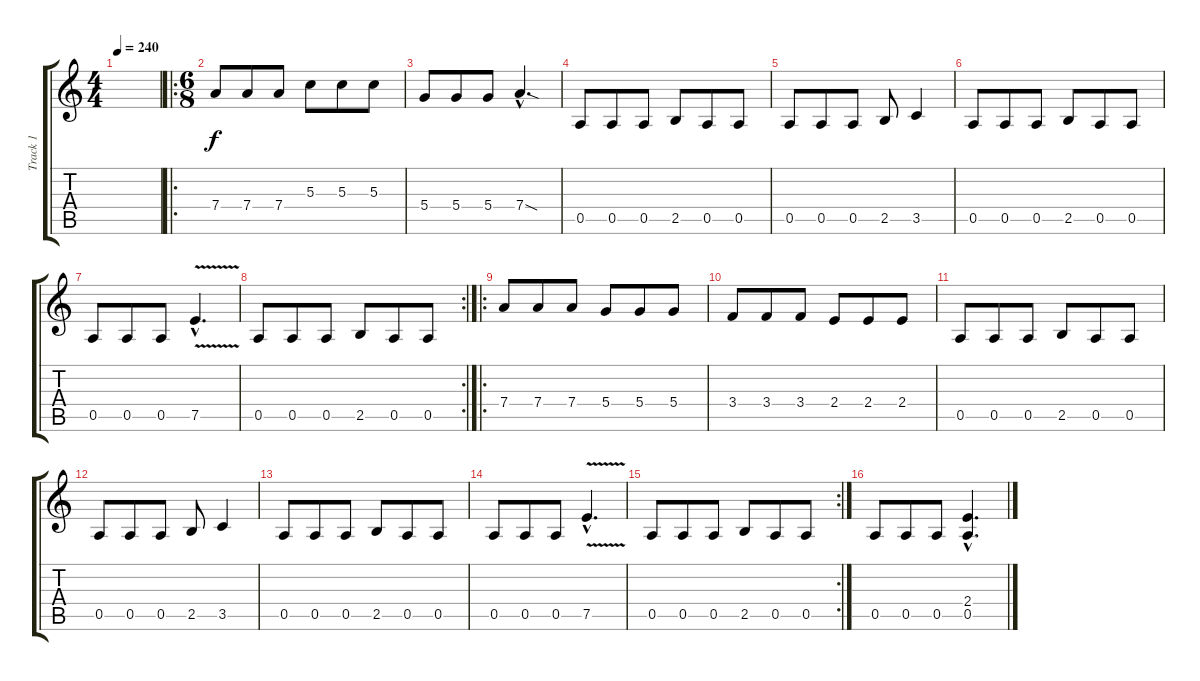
\track ("Track 1" "Track 1") {instrument distortionguitar}
\staff {score tabs}
\tuning (E4 B3 G3 D3 A2 E2) {hide}
\ts (4 4)
\tempo 240
\clef g2
\ks c
|
\ro
\ts (6 8)
7.4.8 7.4.8 7.4.8 5.3.8 5.3.8 5.3.8 |
5.4.8 5.4.8 5.4.8 7.4{sod hac}.4{d} |
0.5.8 0.5.8 0.5.8 2.5.8 0.5.8 0.5.8 |
0.5.8 0.5.8 0.5.8 2.5.8 3.5.4 |
0.5.8 0.5.8 0.5.8 2.5.8 0.5.8 0.5.8 |
0.5.8 0.5.8 0.5.8 7.5{v hac}.4{d} |
\rc 2
0.5.8 0.5.8 0.5.8 2.5.8 0.5.8 0.5.8 |
\ro
7.4.8 7.4.8 7.4.8 5.4.8 5.4.8 5.4.8 |
3.4.8 3.4.8 3.4.8 2.4.8 2.4.8 2.4.8 |
0.5.8 0.5.8 0.5.8 2.5.8 0.5.8 0.5.8 |
0.5.8 0.5.8 0.5.8 2.5.8 3.5.4 |
0.5.8 0.5.8 0.5.8 2.5.8 0.5.8 0.5.8 |
0.5.8 0.5.8 0.5.8 7.5{v hac}.4{d} |
\rc 2
0.5.8 0.5.8 0.5.8 2.5.8 0.5.8 0.5.8 |
0.5.8 0.5.8 0.5.8 (2.4{hac} 0.5{hac}).4{d}
